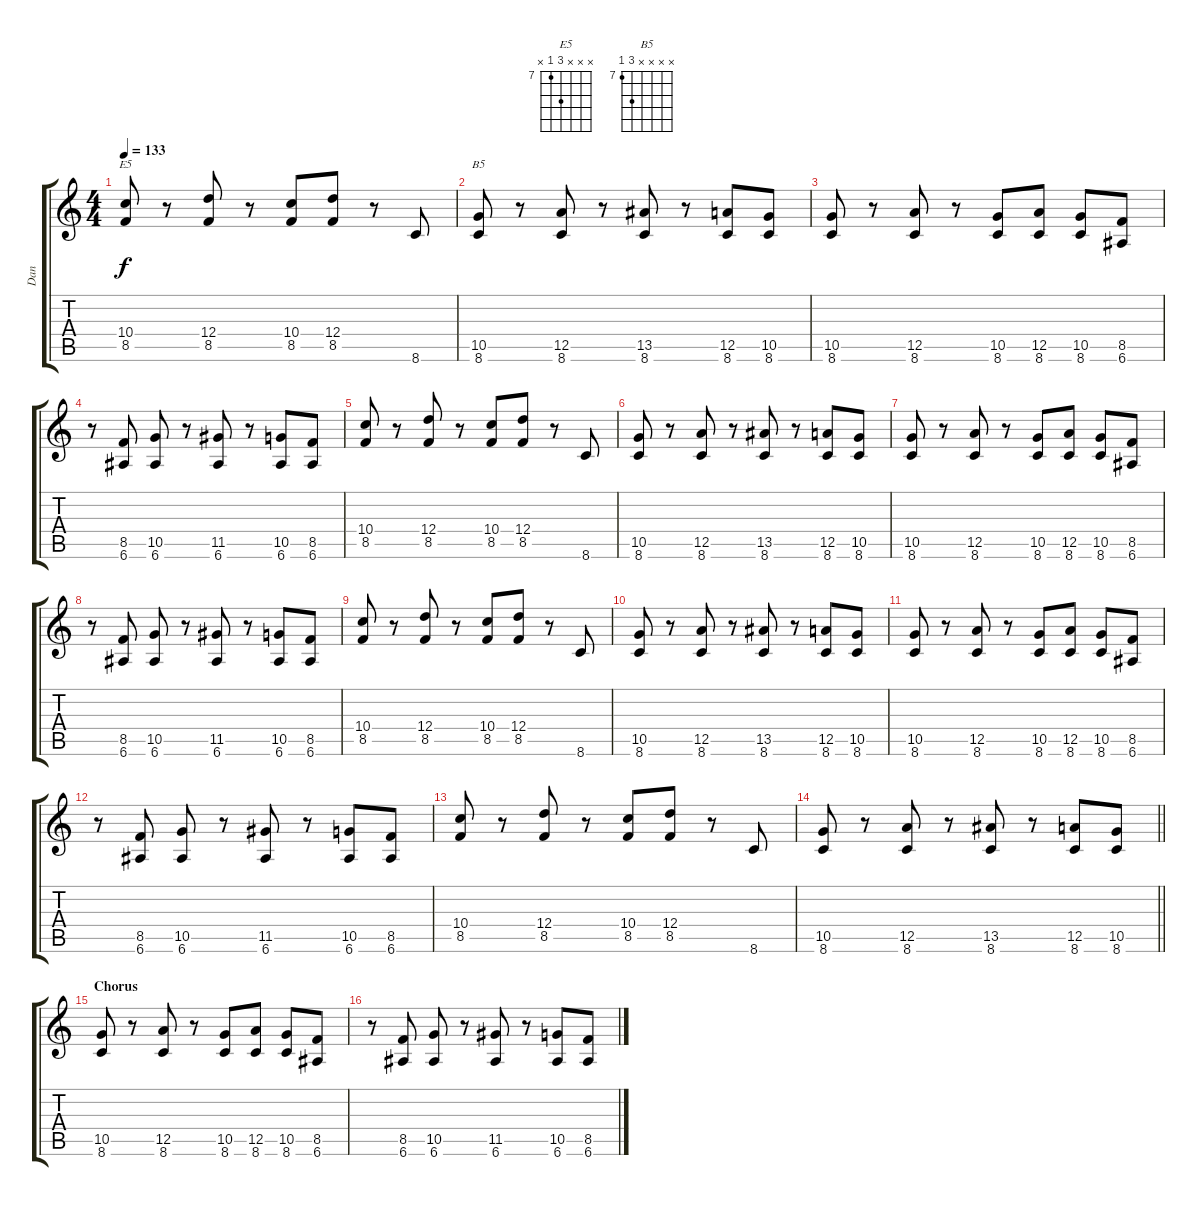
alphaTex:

\track ("Dan" "Dan") {instrument distortionguitar}
\staff {score tabs}
\tuning (E4 B3 G3 D3 A2 E2) {hide}
\chord ("E5" x x x 9 7 x) {firstfret 7}
\chord ("B5" x x x x 9 7) {firstfret 7}
\ts (4 4)
\tempo 133
\clef g2
\ks c
(10.4 8.5).8{ch "E5" dy f} r.8 (12.4 8.5).8 r.8 (10.4 8.5).8 (12.4 8.5).8 r.8 8.6.8 |
(10.5 8.6).8{ch "B5"} r.8 (12.5 8.6).8 r.8 (13.5 8.6).8 r.8 (12.5 8.6).8 (10.5 8.6).8 |
(10.5 8.6).8 r.8 (12.5 8.6).8 r.8 (10.5 8.6).8 (12.5 8.6).8 (10.5 8.6).8 (8.5 6.6).8 |
r.8 (8.5 6.6).8 (10.5 6.6).8 r.8 (11.5 6.6).8 r.8 (10.5 6.6).8 (8.5 6.6).8 |
(10.4 8.5).8 r.8 (12.4 8.5).8 r.8 (10.4 8.5).8 (12.4 8.5).8 r.8 8.6.8 |
(10.5 8.6).8 r.8 (12.5 8.6).8 r.8 (13.5 8.6).8 r.8 (12.5 8.6).8 (10.5 8.6).8 |
(10.5 8.6).8 r.8 (12.5 8.6).8 r.8 (10.5 8.6).8 (12.5 8.6).8 (10.5 8.6).8 (8.5 6.6).8 |
r.8 (8.5 6.6).8 (10.5 6.6).8 r.8 (11.5 6.6).8 r.8 (10.5 6.6).8 (8.5 6.6).8 |
(10.4 8.5).8 r.8 (12.4 8.5).8 r.8 (10.4 8.5).8 (12.4 8.5).8 r.8 8.6.8 |
(10.5 8.6).8 r.8 (12.5 8.6).8 r.8 (13.5 8.6).8 r.8 (12.5 8.6).8 (10.5 8.6).8 |
(10.5 8.6).8 r.8 (12.5 8.6).8 r.8 (10.5 8.6).8 (12.5 8.6).8 (10.5 8.6).8 (8.5 6.6).8 |
r.8 (8.5 6.6).8 (10.5 6.6).8 r.8 (11.5 6.6).8 r.8 (10.5 6.6).8 (8.5 6.6).8 |
(10.4 8.5).8 r.8 (12.4 8.5).8 r.8 (10.4 8.5).8 (12.4 8.5).8 r.8 8.6.8 |
\barLineRight lightlight
(10.5 8.6).8 r.8 (12.5 8.6).8 r.8 (13.5 8.6).8 r.8 (12.5 8.6).8 (10.5 8.6).8 |
\section ("" "Chorus")
(10.5 8.6).8 r.8 (12.5 8.6).8 r.8 (10.5 8.6).8 (12.5 8.6).8 (10.5 8.6).8 (8.5 6.6).8 |
r.8 (8.5 6.6).8 (10.5 6.6).8 r.8 (11.5 6.6).8 r.8 (10.5 6.6).8 (8.5 6.6).8
